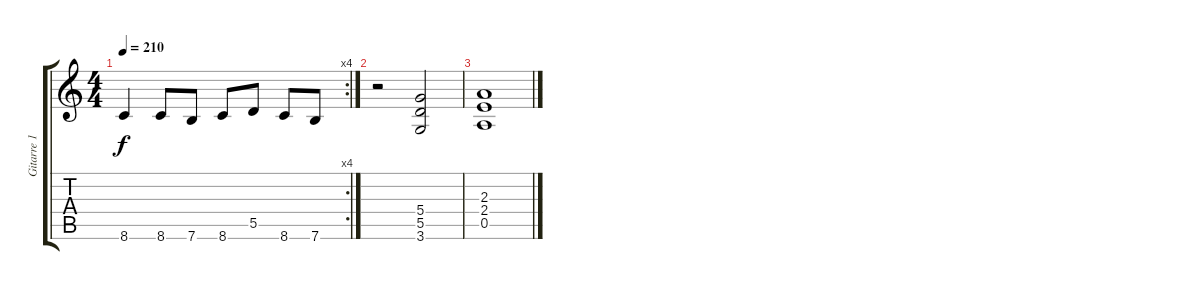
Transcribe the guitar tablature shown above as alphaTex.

\track ("Gitarre 1" "Gitarre 1") {instrument overdrivenguitar}
\staff {score tabs}
\tuning (E4 B3 G3 D3 A2 E2) {hide}
\rc 4
\ts (4 4)
\tempo 210
\clef g2
\ks c
8.6.4{dy f} 8.6.8 7.6.8 8.6.8 5.5.8 8.6.8 7.6.8 |
r.2 (5.4 5.5 3.6).2 |
(2.3 2.4 0.5).1
